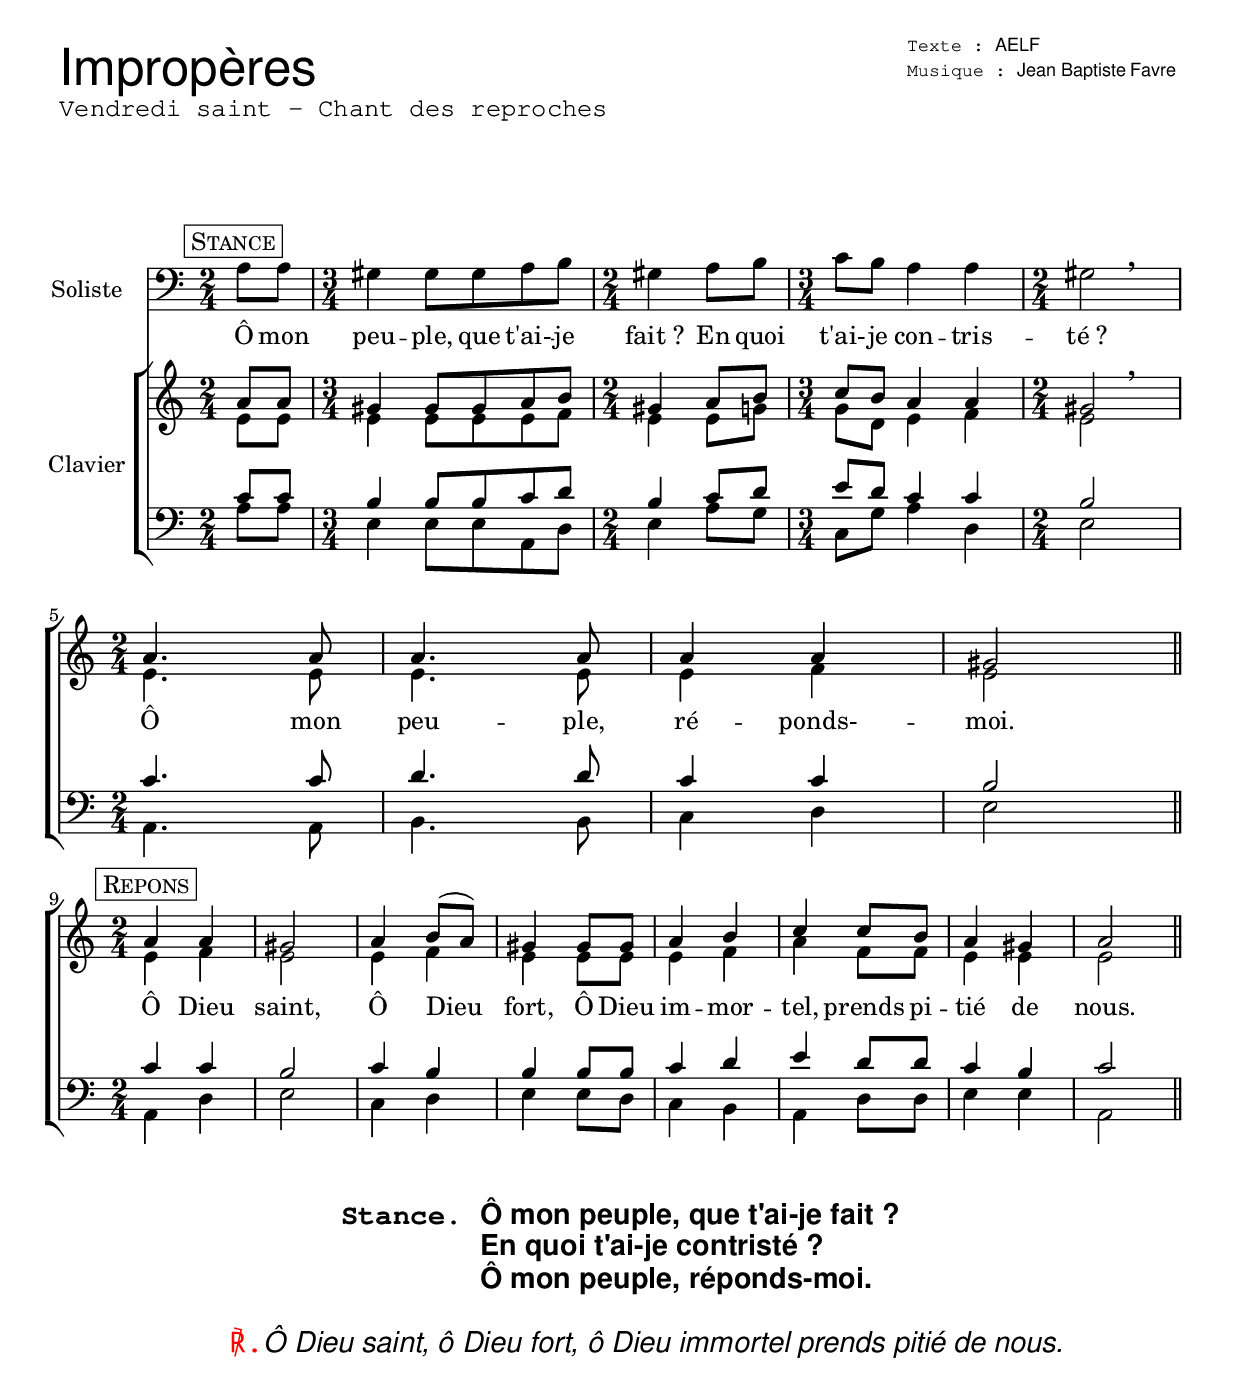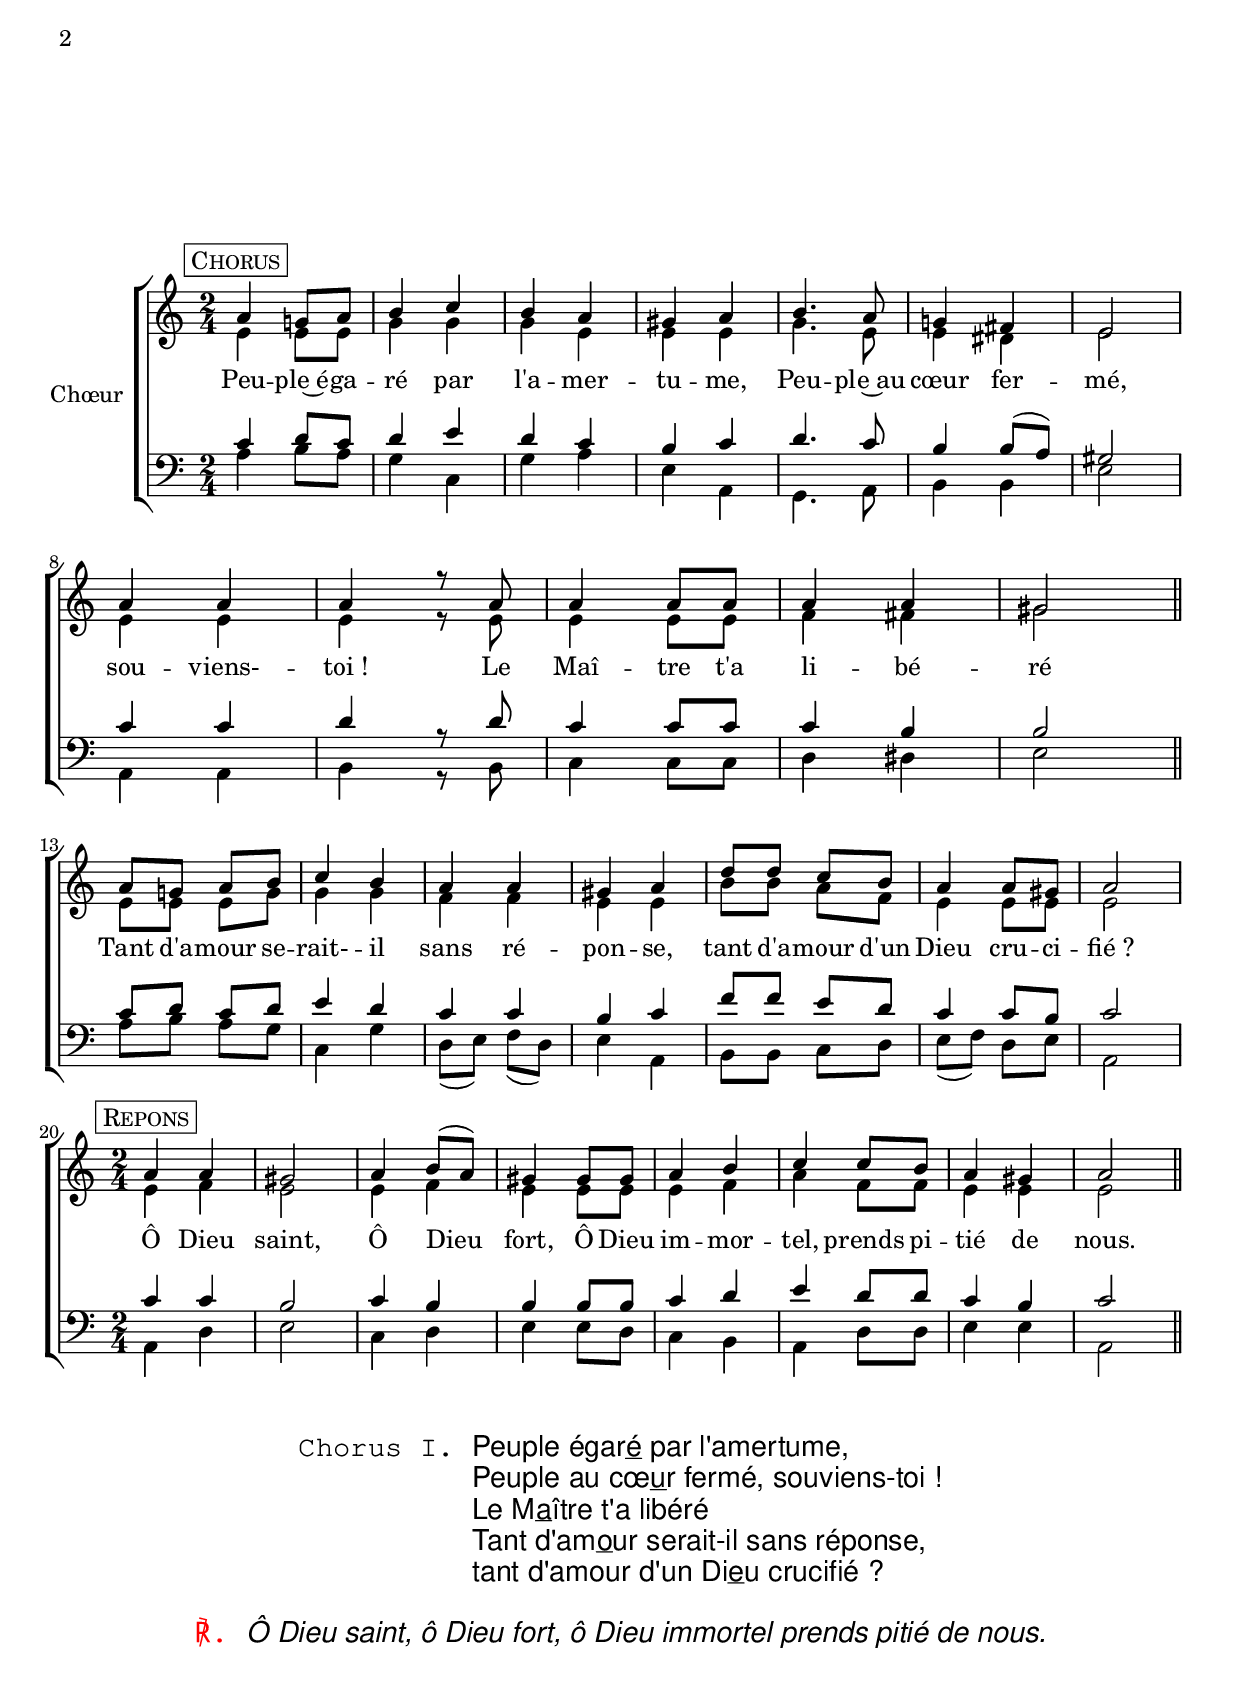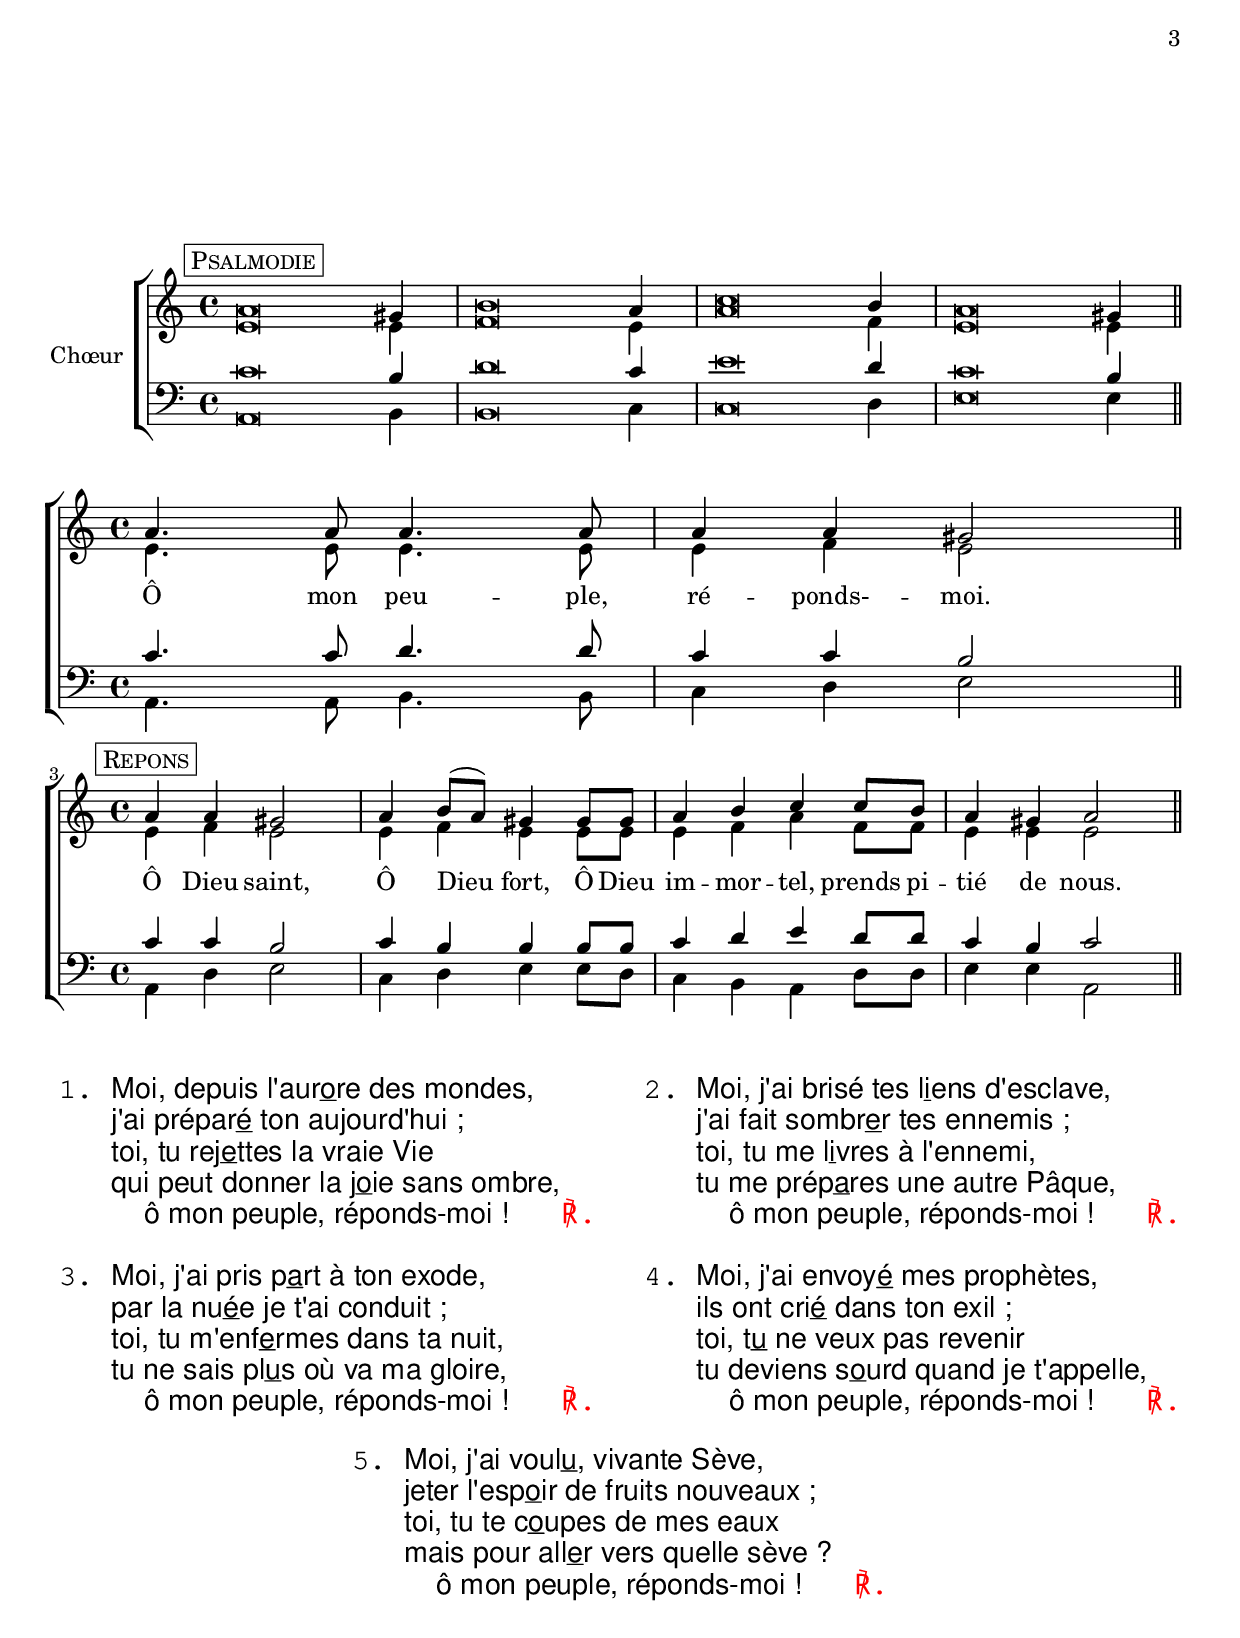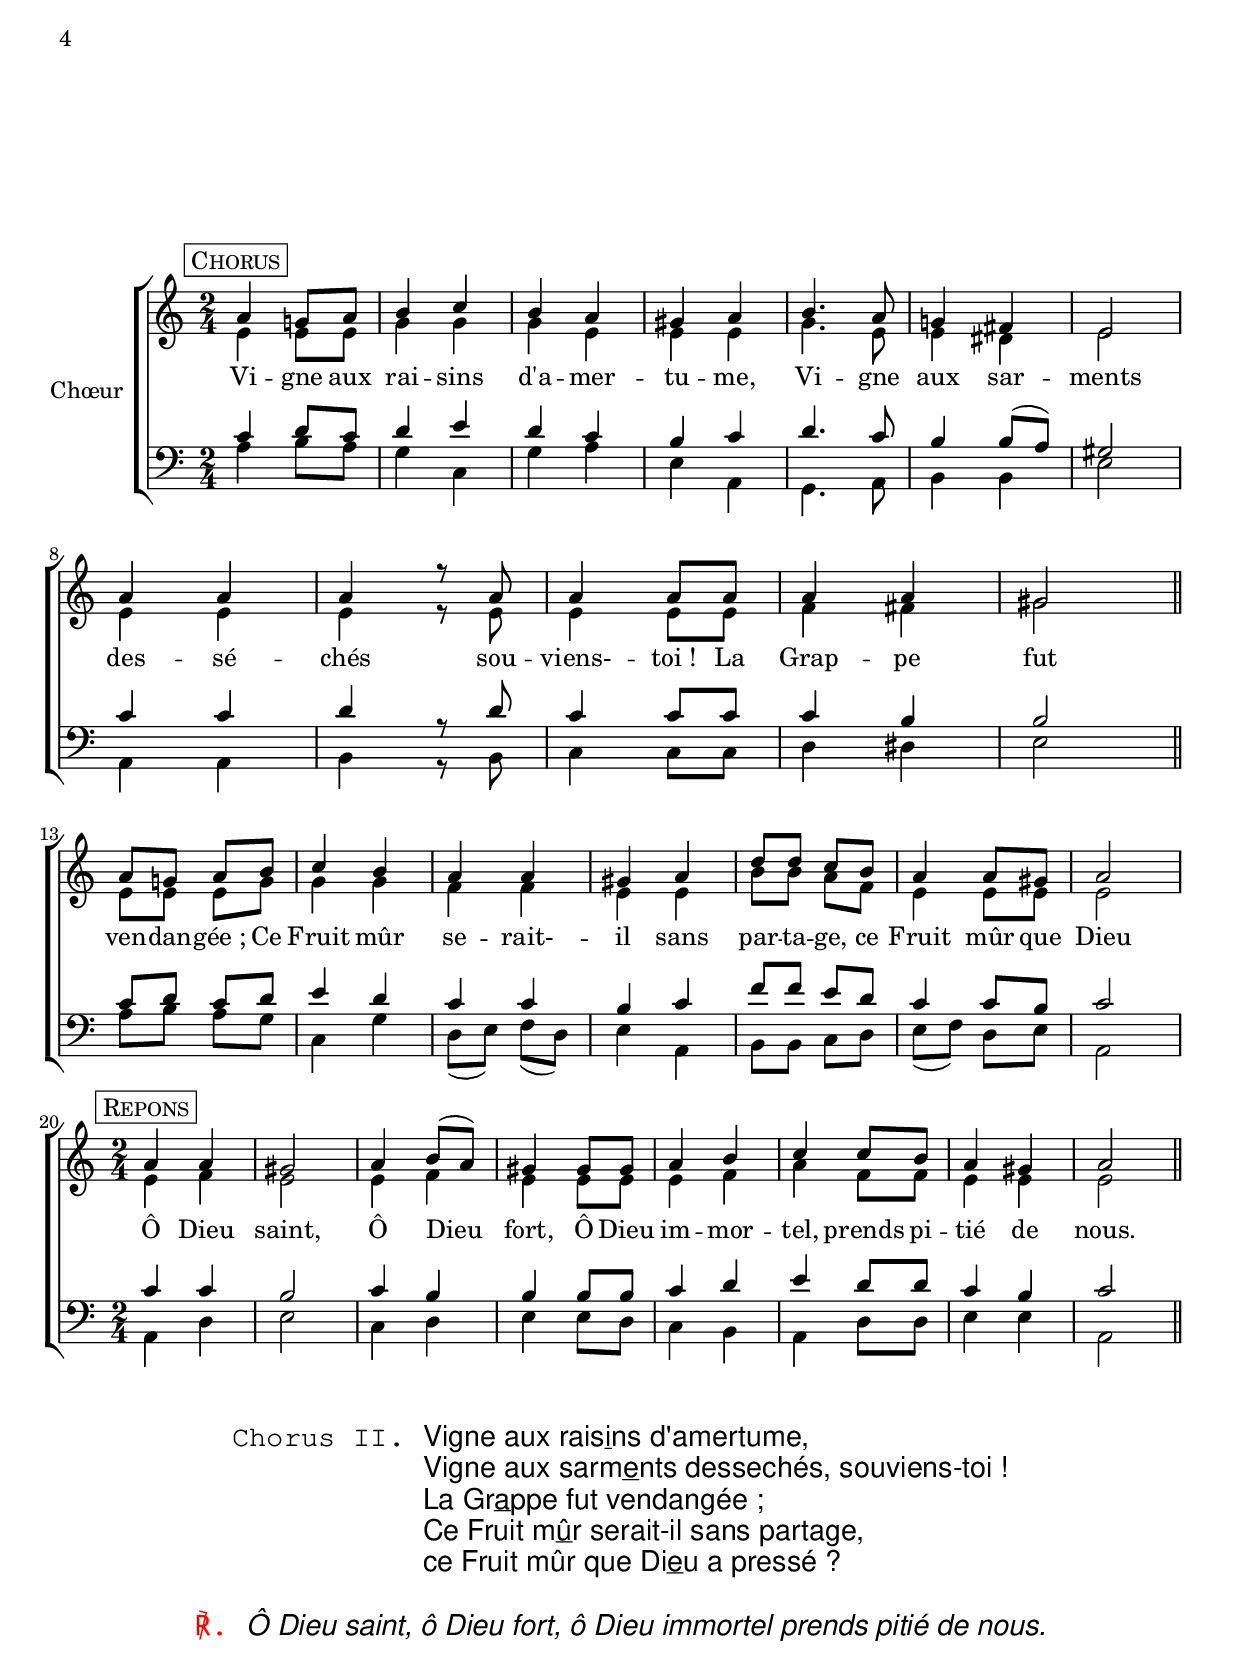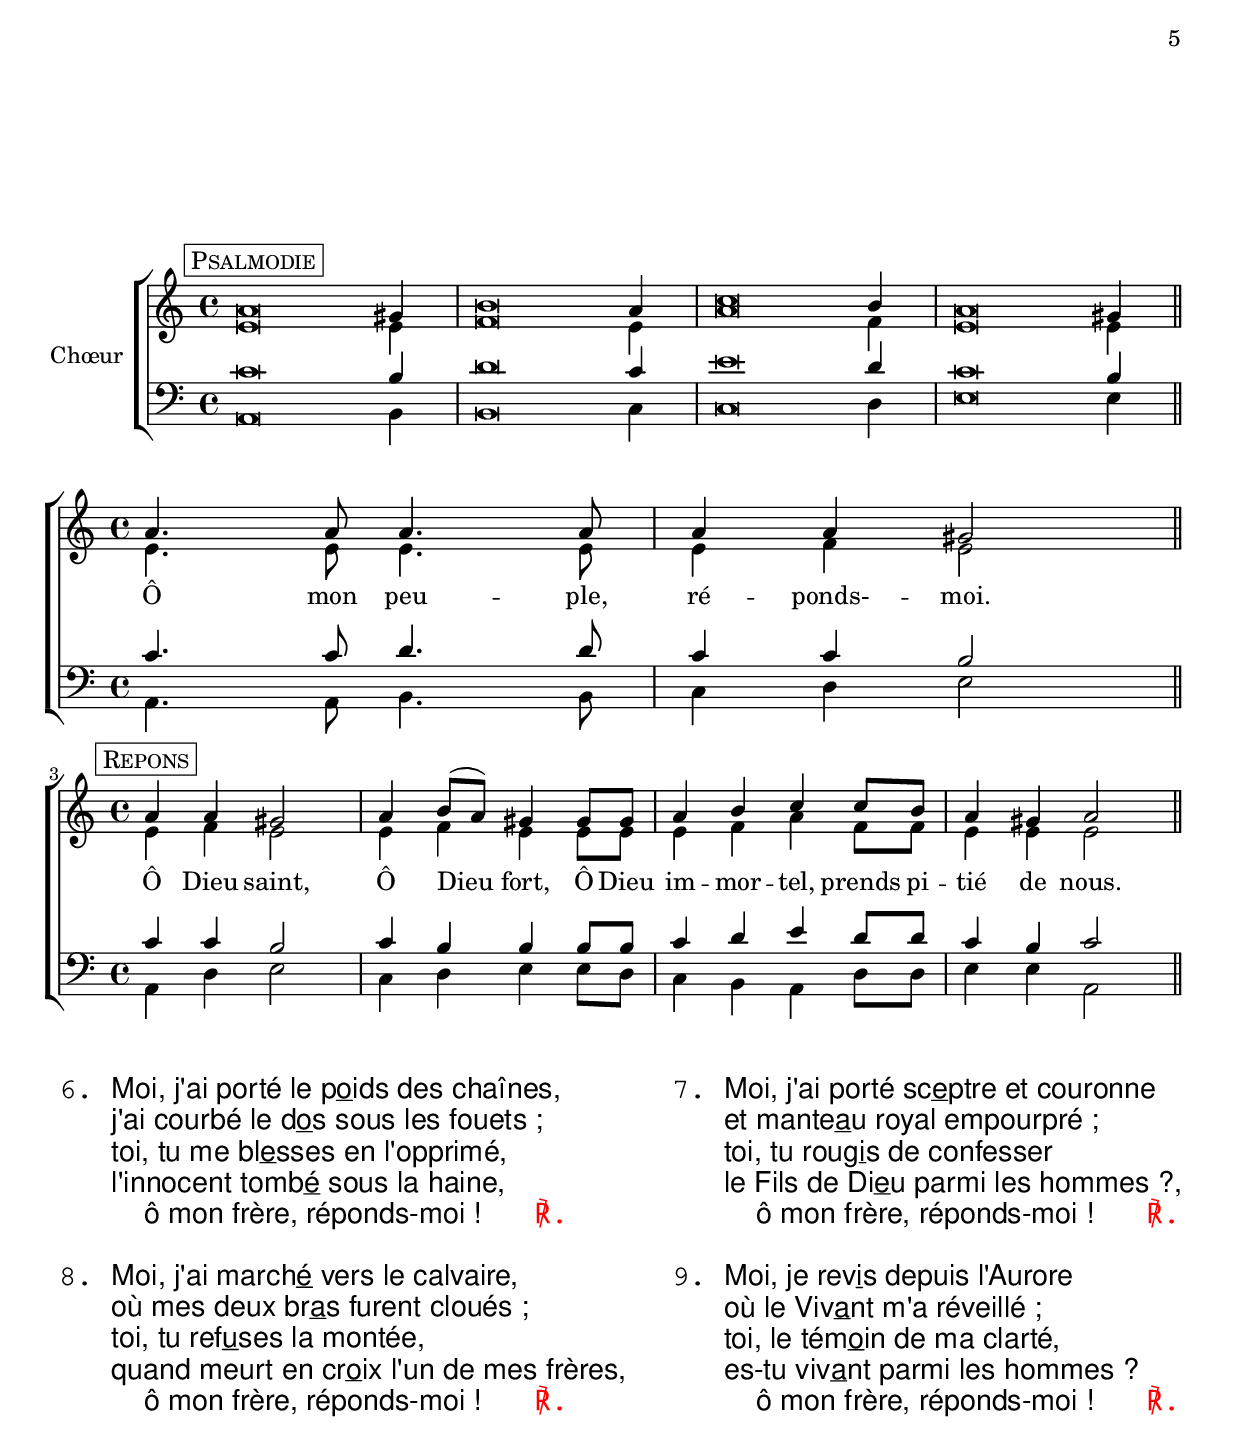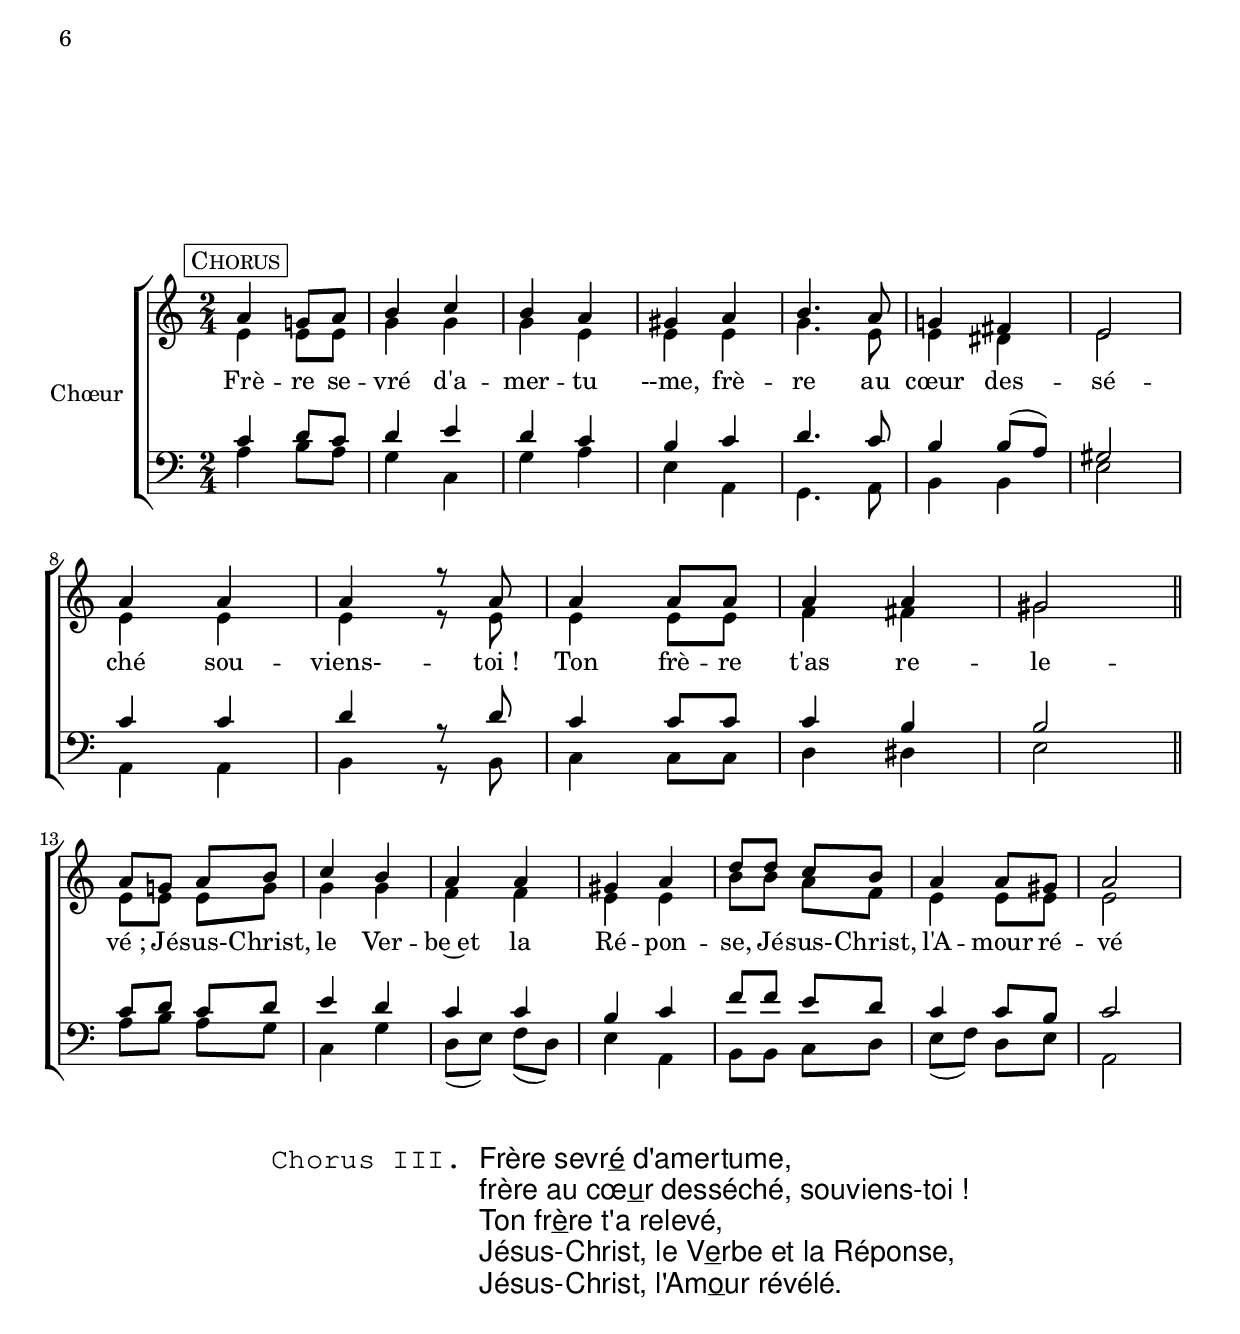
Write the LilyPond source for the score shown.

\version "2.22.0"
\language "english"
%{
  Default settings are needed at the beginning
  because they are used in antiphon & verse music definition
  You can override default values simply by declaring variables again.
%}
\include "../libs/commonFunctions.ily"
\include "../libs/settings.ily"
\include "../libs/translations/fr.ily"

% Global staff size.
% Other sizes will be relative.
% Good to customize to get a "one page only" psalm, when possible
%staffCustomSize = 16
%#(set-global-staff-size staffCustomSize)

topToMarkupSpacing =
  #'((basic-distance . 3)
     (minimum-distance . 3)
     (padding . 3)
     (stretchability . 3))

markupToSystemSpacing =
  #'((basic-distance . 10)
     (minimum-distance . 10)
     (padding . 10)
     (stretchability . 10))

systemToSystemSpacing =
  #'((basic-distance . 3)
     (minimum-distance . 3)
     (padding . 3)
     (stretchability . 3))

%{
  Default margins in millimeters (equal to 1\cm)
%}
leftMargin = 20
rightMargin = 20
topMargin = 10
bottomMargin = 10

%{
  Margin for two-sided printed scores
  Should be set to false for conductor's score, since it's usualy better
  to have conductor's score printed on one side only when possible
%}
twoSided = ##t
innerMargin = 10
outerMargin = 10

%{
  Fonts settings
%}
fontMusic = "emmentaler"            % default
fontBrace = "emmentaler"            % default
fontRoman = "Latin Modern Roman"
fontSans = "Latin Modern Sans"
fontTypewriter = "Monospace Regular"
fontFactor = 20 % unnecessary if the staff size is default

scoreTitleMarkupSetting = \markup \columns {
  \fill-line {
      \column {
        \line {
          \left-column {
            \vspace #1.1
            \fontsize #7 \sans \fromproperty #'header:title
            \fontsize #1 \typewriter \fromproperty #'header:subtitle
          }
        }
      }
      \column {
        \line {
          \fontsize #-2
          \left-column {
            \line { \concat { \typewriter \fromproperty #'header:poetPrefix \sans \fromproperty #'header:poet \bold " " } }
            \line { \concat { \typewriter \fromproperty #'header:composerPrefix \sans \fromproperty #'header:composer \bold " " } }
            " "
            \typewriter \italic \fromproperty #'header:dedication
          }
        }
      }
    }
}
oddFooterMarkupSetting = \markup {}
\paper {
  markup-system-spacing = \markupToSystemSpacing
  scoreTitleMarkup = \scoreTitleMarkupSetting
  oddFooterMarkup = \oddFooterMarkupSetting
  #(include-special-characters)
}

%%%%%
%%%%% Composition details
%%%%%
title = "Impropères"
real_poet = ""
subtitle = "Vendredi saint - Chant des reproches"
composer = "Jean Baptiste Favre"

global = {
  \key a \minor
  \time 2/4
  }
%%%%%
%%%%%
%%%%%
%%%%%
%%%%%
%%%%%
%%%%%
%%%%%
%%%%%
%%%%%
%%%%%
%%%%% Stance pour soliste et orgue
%%%%%
stanceRhythms = {
  \global
  \markCustom "Stance" \partial 4 s4 \time 3/4 s2. \time 2/4 s2 \time 3/4 s2. \time 2/4 s2 \break
}
stanceMelody = {
  \partial 4 a8 a gs4 gs8 gs a b gs4 a8 b c8 b8 a4 a gs!2 \breathe
  }
stanceLyrics = \lyricmode {
  Ô mon peu -- ple, que t'ai- -- je fait&nbsp;?
  En quoi t'ai- -- je con -- tris -- té&nbsp;?
}
stanceSopranoMusic = \relative c'' { \stanceMelody }
stanceAltoMusic = \relative c' { e8 e e4 e8 e e f  e4 e8 g g8 d8 e4 f e2 }
stanceTenorMusic = \relative c' { c8 c b4 b8 b c d b4 c8 d e8 d8 c4 c4 b2 }
stanceBassMusic = \relative c' { a8 a e4 e8 e a, d e4 a8 g c,8 g'8 a4 d, e2 }
StancePartition = {
  <<
    % Stance pour soliste et orgue
    \new ChoirStaff = "stance2Voices" \with { instrumentName = "Soliste" } <<
      \new Staff = "stanceHighStaff" <<
        \clef "bass"
        \new Voice = "stanceRhythms" { \stanceRhythms }
        \new Voice = "stanceMelody" { \relative c' { \stanceMelody } }
        \new Lyrics \lyricsto "stanceMelody" { \stanceLyrics }
      >>
    >>
    \new ChoirStaff = "stance2Voices" \with { instrumentName = "Clavier" } <<
      \new Staff = "stanceHighStaff" <<
        \clef "treble"
        \new Voice = "stanceRhythms" { \stanceRhythms }
        \new Voice = "stanceSoprano" { \voiceOne  \stanceSopranoMusic }
        \new Voice = "stanceAlto" { \voiceTwo \stanceAltoMusic }
      >>
      \new Staff  = "stanceLowStaff" <<
        \clef "bass"
        \new Voice = "stanceRhythms" \stanceRhythms
        \new Voice = "stanceTenor" { \voiceOne \stanceTenorMusic }
        \new Voice = "stanceBass" { \voiceTwo \stanceBassMusic }
      >>
    >>
  >>
}
%%%%%
%%%%%
%%%%%
%%%%%
%%%%%
%%%%%
%%%%%
%%%%%
%%%%%
%%%%%
%%%%%
%%%%% Répons pour chœur à 4 voix mixtes
%%%%%
stanceReponRhythms = { s2*4 \bar "||" \break }
stanceReponSopranoMusic = \relative c'' { a4. a8 a4. a8 a4 a gs2 }
stanceReponAltoMusic = \relative c' { e4. e8 e4. e8 e4 f e2 }
stanceReponTenorMusic = \relative c' { c4. c8 d4. d8 c4 c b2 }
stanceReponBassMusic = \relative c { a4. a8 b4. b8 c4 d e2 }
stanceReponLyrics = \lyricmode { Ô mon peu -- ple, ré -- ponds- -- moi. }
StanceReponPartition = {
  <<
    % Répons pour chœur à 4 voix mixtes
    \new ChoirStaff = "stanceRepon2Voices" \with { instrumentName = "Chœur" } <<
      \new Staff = "stanceReponHighStaff" <<
        \clef "treble"
        \new Voice = "stanceReponRhythms" \stanceReponRhythms
        \new Voice = "stanceReponSoprano" { \voiceOne \stanceReponSopranoMusic }
        \new Voice = "stanceReponAlto" { \voiceTwo \stanceReponAltoMusic }
      >>
      \new Lyrics \lyricsto "stanceReponSoprano" { \stanceReponLyrics }
      \new Staff  = "stanceReponLowStaff" <<
        \clef "bass"
        \new Voice = "stanceReponRhythms" \stanceReponRhythms
        \new Voice = "stanceReponTenor" { \voiceOne \stanceReponTenorMusic }
        \new Voice = "stanceReponBass" { \voiceTwo \stanceReponBassMusic }
      >>
    >>
  >>
}

%%%%%
%%%%%
%%%%%
%%%%%
%%%%%
%%%%%
%%%%%
%%%%%
%%%%%
%%%%%
%%%%%
%%%%% Antienne pour chœur à 4 voix mixtes
%%%%%
antienneRhythms = { \markCustom "Repons" s2*8 \bar "||" \break }
antienneSopranoMusic = \relative c'' { a4 a4 gs2 a4 b8 (a) gs4 gs8 gs a4 b c c8 b a4 gs a2 }
antienneAltoMusic = \relative c' { e4 f e2 e4 f e e8 e e4 f4 a4 f8 f e4 e e2 }
antienneTenorMusic = \relative c' { c4 c4 b2 c4 b b4 b8 b c4 d4 e4 d8 d c4 b c2 }
antienneBassMusic = \relative c { a4 d e2 c4 d e4 e8 d c4 b4 a d8 d e4 e a,2 }

antienneSopranoLyrics = \lyricmode {
  Ô Dieu saint, Ô Dieu fort, Ô Dieu im -- mor -- tel, prends pi -- tié de nous.
  }
AntiennePartition = {
  <<
    % Refrain pour chœur à 4 voix mixtes
    \new ChoirStaff = "antienne2Voices" \with { instrumentName = "Chœur" } <<
      \new Staff = "antienneHighStaff" <<
        \clef "treble"
        \new Voice = "antienneRhythms" { \antienneRhythms }
        \new Voice = "antienneSoprano" { \voiceOne \antienneSopranoMusic }
        \new Voice = "antienneAlto" { \voiceTwo \antienneAltoMusic }
      >>
        \new Lyrics \lyricsto "antienneSoprano" { \antienneSopranoLyrics }
      \new Staff  = "antienneLowStaff" <<
        \clef "bass"
        \new Voice = "antienneRhythms" \antienneRhythms
        \new Voice = "antienneTenor" { \voiceOne \antienneTenorMusic }
        \new Voice = "antienneBass" { \voiceTwo \antienneBassMusic }
      >>
    >>
  >>
}
%%%%%
%%%%%
%%%%%
%%%%%
%%%%%
%%%%%
%%%%%
%%%%%
%%%%%
%%%%%
%%%%%
%%%%% Chorus pour chœur à 4 voix mixtes
%%%%%
chorusOneRhythms = { \global \markCustom "Chorus" s2*7 }
chorusOneSopranoMusic = \relative c'' { a4 g!8 a b4 c b a gs a b4. a8 g!4 fs e2 }
chorusOneAltoMusic =  \relative c' { e4 e8 e g4 g g e e e g4. e8 e4 ds e2 }
chorusOneTenorMusic = \relative c' { c4 d8 c d4 e d c b c d4. c8 b4 b8 (a) gs2 }
chorusOneBassMusic = \relative c' { a4 b8 a g4 c, g' a e a,4 g4. a8 b4 b e2 }

chorusReponRhythms = { s2*2 s2*3 \bar "||" }
chorusReponSopranoMusic = \relative c'' { a4 a a r8 a8 a4 a8 a a4 a gs2 }
chorusReponAltoMusic = \relative c' { e4 e e4 r8 e8 e4 e8 e f4 fs gs2 }
chorusReponTenorMusic = \relative c' { c4 c d4 r8 d8 c4 c8 c c4 b b2 }
chorusReponBassMusic = \relative c { a4 a b4 r8 b8 c4 c8 c d4 ds e2 }

chorusTwoRhythms = { s2*7 }
chorusTwoSopranoMusic = \relative c'' { a8 g!8 a8 b c4 b a a gs a d8 d c b a4 a8 gs a2 }
chorusTwoAltoMusic =  \relative c' { e8 e e g g4 g f f e e b'8 b a f e4 e8 e e2 }
chorusTwoTenorMusic = \relative c' { c8 d8 c d e4 d c c b c f8 f e d c4 c8 b c2 }
chorusTwoBassMusic = \relative c' { a8 b8 a g c,4 g' d8 (e) f (d) e4 a,4 b8 b c d e (f) d e a,2 }

chorusOneLyrics = \lyricmode {
  Peu -- ple~é -- ga -- ré par l'a -- mer -- tu -- me,
  Peu -- ple~au cœur fer -- mé,
}
chorusReponLyrics = \lyricmode { sou -- viens- -- toi&nbsp;! Le Maî -- tre t'a li -- bé -- ré }
chorusTwoLyrics = \lyricmode {
  Tant d'a -- mour se -- rait- -- il sans ré -- pon -- se,
  tant d'a -- mour d'un Dieu cru -- ci -- fié&nbsp;?
}

ChorusOnePartition = {
  <<
    % Refrain pour chœur à 4 voix mixtes
    \new ChoirStaff = "chorus2Voices" \with { instrumentName = "Chœur" } <<
      \new Staff = "chorusHighStaff" <<
        \clef "treble"
        \new Voice = "chorusRhythms" { \chorusOneRhythms \break \chorusReponRhythms \break \chorusTwoRhythms \break }
        \new Voice = "chorusSoprano" { \voiceOne \chorusOneSopranoMusic \chorusReponSopranoMusic \chorusTwoSopranoMusic }
        \new Voice = "chorusAlto" { \voiceTwo \chorusOneAltoMusic \chorusReponAltoMusic \chorusTwoAltoMusic }
      >>
      \new Lyrics \lyricsto "chorusSoprano" { \chorusOneLyrics \chorusReponLyrics \chorusTwoLyrics }
      \new Staff  = "chorusLowStaff" <<
        \clef "bass"
        \new Voice = "chorusRhythms" { \chorusOneRhythms \chorusReponRhythms \chorusTwoRhythms }
        \new Voice = "chorusTenor" { \voiceOne \chorusOneTenorMusic \chorusReponTenorMusic \chorusTwoTenorMusic }
        \new Voice = "chorusBass" { \voiceTwo \chorusOneBassMusic \chorusReponBassMusic \chorusTwoBassMusic }
      >>
    >>
  >>
}
chorusOneLyrics = \lyricmode {
  Vi -- gne aux rai -- sins d'a -- mer -- tu -- me,
  Vi -- gne aux sar -- ments des -- sé -- chés
}
chorusReponLyrics = \lyricmode { sou -- viens- -- toi&nbsp;! La Grap -- pe fut ven -- dan -- gée&nbsp;; }
chorusTwoLyrics = \lyricmode {
  Ce Fruit mûr se -- rait- -- il sans par -- ta -- ge,
  ce Fruit mûr que Dieu a pres -- sé&nbsp;?
}
ChorusTwoPartition = {
  <<
    % Refrain pour chœur à 4 voix mixtes
    \new ChoirStaff = "chorus2Voices" \with { instrumentName = "Chœur" } <<
      \new Staff = "chorusHighStaff" <<
        \clef "treble"
        \new Voice = "chorusRhythms" { \chorusOneRhythms \break \chorusReponRhythms \break \chorusTwoRhythms \break }
        \new Voice = "chorusSoprano" { \voiceOne \chorusOneSopranoMusic \chorusReponSopranoMusic \chorusTwoSopranoMusic }
        \new Voice = "chorusAlto" { \voiceTwo \chorusOneAltoMusic \chorusReponAltoMusic \chorusTwoAltoMusic }
      >>
      \new Lyrics \lyricsto "chorusSoprano" { \chorusOneLyrics \chorusReponLyrics \chorusTwoLyrics }
      \new Staff  = "chorusLowStaff" <<
        \clef "bass"
        \new Voice = "chorusRhythms" { \chorusOneRhythms \chorusReponRhythms \chorusTwoRhythms }
        \new Voice = "chorusTenor" { \voiceOne \chorusOneTenorMusic \chorusReponTenorMusic \chorusTwoTenorMusic }
        \new Voice = "chorusBass" { \voiceTwo \chorusOneBassMusic \chorusReponBassMusic \chorusTwoBassMusic }
      >>
    >>
  >>
}
chorusOneLyrics = \lyricmode {
  Frè -- re se -- vré d'a -- mer -- tu --me,
  frè -- re au cœur des -- sé -- ché
}
chorusReponLyrics = \lyricmode { sou -- viens- -- toi&nbsp;! Ton frè -- re t'as re -- le -- vé&nbsp;; }
chorusTwoLyrics = \lyricmode {
  Jé -- sus- -- Christ, le Ver -- be~et la Ré -- pon -- se,
  Jé -- sus- -- Christ, l'A -- mour ré -- vé -- lé.ˇ
}
ChorusThreePartition = {
  <<
    % Refrain pour chœur à 4 voix mixtes
    \new ChoirStaff = "chorus2Voices" \with { instrumentName = "Chœur" } <<
      \new Staff = "chorusHighStaff" <<
        \clef "treble"
        \new Voice = "chorusRhythms" { \chorusOneRhythms \break \chorusReponRhythms \break \chorusTwoRhythms \break }
        \new Voice = "chorusSoprano" { \voiceOne \chorusOneSopranoMusic \chorusReponSopranoMusic \chorusTwoSopranoMusic }
        \new Voice = "chorusAlto" { \voiceTwo \chorusOneAltoMusic \chorusReponAltoMusic \chorusTwoAltoMusic }
      >>
      \new Lyrics \lyricsto "chorusSoprano" { \chorusOneLyrics \chorusReponLyrics \chorusTwoLyrics }
      \new Staff  = "chorusLowStaff" <<
        \clef "bass"
        \new Voice = "chorusRhythms" { \chorusOneRhythms \chorusReponRhythms \chorusTwoRhythms }
        \new Voice = "chorusTenor" { \voiceOne \chorusOneTenorMusic \chorusReponTenorMusic \chorusTwoTenorMusic }
        \new Voice = "chorusBass" { \voiceTwo \chorusOneBassMusic \chorusReponBassMusic \chorusTwoBassMusic }
      >>
    >>
  >>
}

chorusPsalmRhythms = { \markCustom "Psalmodie" \cadenzaOn \repeat unfold 4 { s\breve s4 \bar "|" } \cadenzaOff \bar"||" \break }
chorusPsalmSoprano = \relative c'' { a\breve gs4 b\breve a4 c\breve b4 a\breve gs!4 }
chorusPsalmAlto = \relative c' { e\breve e4 f\breve e4 a\breve f4 e\breve e4 }
chorusPsalmTenor = \relative c' {c\breve b4 d\breve c4 e\breve d4 c\breve b4 }
chorusPsalmBass = \relative c { a\breve b4 b\breve c4 c\breve d4 e\breve e4}
ChorusPsalmPartition = {
  <<
    % Refrain pour chœur à 4 voix mixtes
    \new ChoirStaff = "chorus2Voices" \with { instrumentName = "Chœur" } <<
      \new Staff = "chorusHighStaff" <<
        \clef "treble"
        \new Voice = "chorusRhythms" { \chorusPsalmRhythms }
        \new Voice = "chorusSoprano" { \voiceOne \chorusPsalmSoprano }
        \new Voice = "chorusAlto" { \voiceTwo \chorusPsalmAlto }
      >>
      \new Staff  = "chorusLowStaff" <<
        \clef "bass"
        \new Voice = "chorusRhythms" { \chorusPsalmRhythms }
        \new Voice = "chorusTenor" { \voiceOne \chorusPsalmTenor }
        \new Voice = "chorusBass" { \voiceTwo \chorusPsalmBass }
      >>
    >>
  >>
}

%%%%%%%%%%%%% PARTITION VISUELLE %%%%%%%%%%%%%
\bookpart {
  \score {
    { \StancePartition \StanceReponPartition \AntiennePartition }
    \layout {
        ragged-last = ##f
        \context {
            \Staff
            \RemoveEmptyStaves
        }
    }
    \header {
      title = \title
      subtitle = \subtitle
      composer = \composer
      composerPrefix = \composerPrefix
      poet = \poet
      poetPrefix = \poetPrefix
      dedication = \dedicace
    }
  }
  \markuplist {
    \override #'(font-family . sans)
    \override #'(font-size . 2)
    \column {
      \fill-line {
        \column {
          \concat { \bold { \typewriter "Stance. " "Ô mon peuple, que t'ai-je fait ?" } }
          \concat { \bold { \typewriter "        " "En quoi t'ai-je contristé ?" } }
          \concat { \bold { \typewriter "        " "Ô mon peuple, réponds-moi." } }
        }
      }
    }
    \vspace #1
    \override #'(font-family . sans)
    \override #'(font-size . 2)
    \column {
      \fill-line {
        \column {
          \concat {  \with-color #red { \typewriter "   ℟." } \italic "Ô Dieu saint, ô Dieu fort, ô Dieu immortel prends pitié de nous." }
        }
      }
    }
  }
}

\bookpart {
  \score {
    { \ChorusOnePartition \AntiennePartition }
    \layout {
        ragged-last = ##f
        \context {
            \Staff
            \RemoveEmptyStaves
        }
    }
    \header {
      title = ##f
      subtitle = ##f
      composer = ##f
      composerPrefix = ##f
      poet = ##f
      poetPrefix = ##f
      dedication = ##f
    }
  }
  \markuplist {
    \override #'(font-family . sans)
    \override #'(font-size . 2)
    \column {
      \fill-line {
        \column {
          \concat { \typewriter "Chorus I. " "Peuple égar" \underline é " par l'amertume," }
          \concat { \typewriter "          " "Peuple au cœ" \underline u "r fermé, souviens-toi&nbsp;!" }
          \concat { \typewriter "          " "Le M" \underline a "ître t'a libéré" }
          \concat { \typewriter "          " "Tant d'am" \underline o "ur serait-il sans réponse," }
          \concat { \typewriter "          " "tant d'amour d'un Di" \underline e "u crucifié&nbsp;?" }
        }
      }
      \vspace #1
      \column {
        \fill-line {
          \column {
            \concat { \with-color #red { \typewriter "℟. " } \italic { "Ô Dieu saint, ô Dieu fort, ô Dieu immortel prends pitié de nous." } }
          }
        }
      }
    }
  }
}
\bookpart {
  \score {
    { \ChorusPsalmPartition \StanceReponPartition \AntiennePartition }
    \layout {
        ragged-last = ##f
        \context {
            \Staff
            \RemoveEmptyStaves
        }
    }
    \header {
      title = ##f
      subtitle = ##f
      composer = ##f
      composerPrefix = ##f
      poet = ##f
      poetPrefix = ##f
      dedication = ##f
    }
  }
  \markuplist {
    \override #'(font-family . sans)
    \override #'(font-size . 2)
    \column {
      \fill-line {
        \left-column{
          \concat { \typewriter "1. " "Moi, depuis l'aur" \underline o "re des mondes," }
          \concat { \typewriter "   " "j'ai prépar" \underline é " ton aujourd'hui&nbsp;;" }
          \concat { \typewriter "   " "toi, tu rej" \underline e "ttes la vraie Vie" }
          \concat { \typewriter "   " "qui peut donner la j" \underline o "ie sans ombre," }
          \concat { \typewriter "   " "    ô mon peuple, réponds-moi&nbsp;!" \with-color #red { \typewriter "   ℟." } }
          \vspace #1
          \concat { \typewriter "3. " "Moi, j'ai pris p" \underline a "rt à ton exode," }
          \concat { \typewriter "   " "par la nu" \underline é "e je t'ai conduit&nbsp;;" }
          \concat { \typewriter "   " "toi, tu m'enf" \underline e "rmes dans ta nuit," }
          \concat { \typewriter "   " "tu ne sais pl" \underline u "s où va ma gloire," }
          \concat { \typewriter "   " "    ô mon peuple, réponds-moi&nbsp;!" \with-color #red { \typewriter "   ℟." } }
        }
        \hspace #1
        \left-column {
          \concat { \typewriter "2. " "Moi, j'ai brisé tes l" \underline i "ens d'esclave," }
          \concat { \typewriter "   " "j'ai fait sombr" \underline e "r tes ennemis&nbsp;;" }
          \concat { \typewriter "   " "toi, tu me l" \underline i "vres à l'ennemi," }
          \concat { \typewriter "   " "tu me prép" \underline a "res une autre Pâque," }
          \concat { \typewriter "   " "    ô mon peuple, réponds-moi&nbsp;!" \with-color #red { \typewriter "   ℟." } }
          \vspace #1
          \concat { \typewriter "4. " "Moi, j'ai envoy" \underline é " mes prophètes," }
          \concat { \typewriter "   " "ils ont cri" \underline é " dans ton exil&nbsp;;" }
          \concat { \typewriter "   " "toi, t" \underline u " ne veux pas revenir" }
          \concat { \typewriter "   " "tu deviens s" \underline o "urd quand je t'appelle," }
          \concat { \typewriter "   " "    ô mon peuple, réponds-moi&nbsp;!" \with-color #red { \typewriter "   ℟." } }
        }
      }
      \vspace #1
      \fill-line {
        \column {
          \concat { \typewriter "5. " "Moi, j'ai voul" \underline u ", vivante Sève," }
          \concat { \typewriter "   " "jeter l'esp" \underline o "ir de fruits nouveaux&nbsp;;" }
          \concat { \typewriter "   " "toi, tu te c" \underline o "upes de mes eaux" }
          \concat { \typewriter "   " "mais pour all" \underline e "r vers quelle sève&nbsp;?" }
          \concat { \typewriter "   " "    ô mon peuple, réponds-moi&nbsp;!" \with-color #red { \typewriter "   ℟." } }
        }
      }
    }
  }
}
\bookpart {
  \score {
    { \ChorusTwoPartition \AntiennePartition }
    \layout {
        ragged-last = ##f
        \context {
            \Staff
            \RemoveEmptyStaves
        }
    }
    \header {
      title = ##f
      subtitle = ##f
      composer = ##f
      composerPrefix = ##f
      poet = ##f
      poetPrefix = ##f
      dedication = ##f
    }
  }
  \markuplist {
    \override #'(font-family . sans)
    \override #'(font-size . 2)
    \column {
      \fill-line {
        \column {
          \concat { \typewriter "Chorus II. " "Vigne aux rais" \underline i "ns d'amertume," }
          \concat { \typewriter "           " "Vigne aux sarm" \underline e "nts dessechés, souviens-toi&nbsp;!" }
          \concat { \typewriter "           " "La Gr" \underline a "ppe fut vendangée&nbsp;;" }
          \concat { \typewriter "           " "Ce Fruit m" \underline û "r serait-il sans partage," }
          \concat { \typewriter "           " "ce Fruit mûr que Di" \underline e "u a pressé&nbsp;?" }
        }
      }
      \vspace #1
      \fill-line {
        \column {
          \column {
            \concat { \with-color #red { \typewriter "℟. " } \italic { "Ô Dieu saint, ô Dieu fort, ô Dieu immortel prends pitié de nous." } }
          }
        }
      }
    }
  }
}
\bookpart {
  \score {
    { \ChorusPsalmPartition \StanceReponPartition \AntiennePartition }
    \layout {
        ragged-last = ##f
        \context {
            \Staff
            \RemoveEmptyStaves
        }
    }
    \header {
      title = ##f
      subtitle = ##f
      composer = ##f
      composerPrefix = ##f
      poet = ##f
      poetPrefix = ##f
      dedication = ##f
    }
  }
  \markuplist {
    \override #'(font-family . sans)
    \override #'(font-size . 2)
    \column {
      \fill-line {
        \left-column{
          \concat { \typewriter "6. " "Moi, j'ai porté le p" \underline o "ids des chaînes," }
          \concat { \typewriter "   " "j'ai courbé le d" \underline o "s sous les fouets&nbsp;;" }
          \concat { \typewriter "   " "toi, tu me bl" \underline e "sses en l'opprimé," }
          \concat { \typewriter "   " "l'innocent tomb" \underline é " sous la haine," }
          \concat { \typewriter "   " "    ô mon frère, réponds-moi&nbsp;!" \with-color #red { \typewriter "   ℟." } }
          \vspace #1
          \concat { \typewriter "8. " "Moi, j'ai march" \underline é " vers le calvaire," }
          \concat { \typewriter "   " "où mes deux br" \underline a "s furent cloués&nbsp;;" }
          \concat { \typewriter "   " "toi, tu ref" \underline u "ses la montée," }
          \concat { \typewriter "   " "quand meurt en cr" \underline o "ix l'un de mes frères," }
          \concat { \typewriter "   " "    ô mon frère, réponds-moi&nbsp;!" \with-color #red { \typewriter "   ℟." } }
        }
        \hspace #1
        \left-column {
          \concat { \typewriter "7. " "Moi, j'ai porté sc" \underline e "ptre et couronne" }
          \concat { \typewriter "   " "et mante" \underline a "u royal empourpré&nbsp;;" }
          \concat { \typewriter "   " "toi, tu roug" \underline i "s de confesser" }
          \concat { \typewriter "   " "le Fils de Di" \underline e "u parmi les hommes&nbsp;?," }
          \concat { \typewriter "   " "    ô mon frère, réponds-moi&nbsp;!" \with-color #red { \typewriter "   ℟." } }
          \vspace #1
          \concat { \typewriter "9. " "Moi, je rev" \underline i "s depuis l'Aurore" }
          \concat { \typewriter "   " "où le Viv" \underline a "nt m'a réveillé&nbsp;;" }
          \concat { \typewriter "   " "toi, le tém" \underline o "in de ma clarté," }
          \concat { \typewriter "   " "es-tu viv" \underline a "nt parmi les hommes&nbsp;?" }
          \concat { \typewriter "   " "    ô mon frère, réponds-moi&nbsp;!" \with-color #red { \typewriter "   ℟." } }
        }
      }
    }
  }
}
\bookpart {
  \score {
    { \ChorusThreePartition }
    \layout {
        ragged-last = ##f
        \context {
            \Staff
            \RemoveEmptyStaves
        }
    }
    \header {
      title = ##f
      subtitle = ##f
      composer = ##f
      composerPrefix = ##f
      poet = ##f
      poetPrefix = ##f
      dedication = ##f
    }
  }
  \markuplist {
    \override #'(font-family . sans)
    \override #'(font-size . 2)
    \column {
      \fill-line {
        \column {
          \concat { \typewriter "Chorus III. " "Frère sevr" \underline é " d'amertume," }
          \concat { \typewriter "            " "frère au cœ" \underline u "r desséché, souviens-toi&nbsp;!" }
          \concat { \typewriter "            " "Ton fr" \underline è "re t'a relevé," }
          \concat { \typewriter "            " "Jésus-Christ, le V" \underline e "rbe et la Réponse," }
          \concat { \typewriter "            " "Jésus-Christ, l'Am" \underline o "ur révélé." }
        }
      }
    }
  }
}
